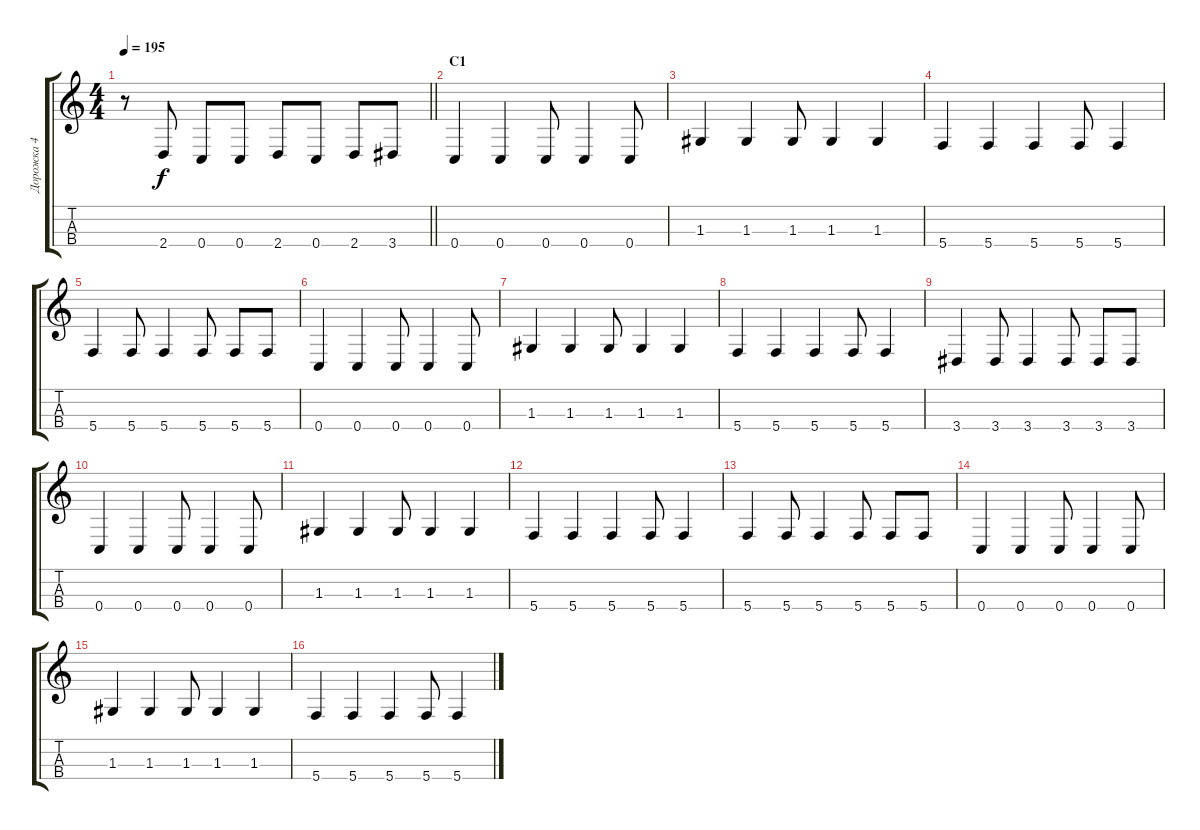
\track ("Дорожка 4" "Дорожка 4") {instrument electricbassfinger}
\staff {score tabs}
\tuning (F3 C3 G2 C2) {hide}
\ts (4 4)
\tempo 195
\clef g2
\barLineRight lightlight
\ks c
r.8{dy f} 2.4.8 0.4.8 0.4.8 2.4.8 0.4.8 2.4.8 3.4.8 |
\section ("" "C1")
0.4.4 0.4.4 0.4.8 0.4.4 0.4.8 |
1.3.4 1.3.4 1.3.8 1.3.4 1.3.4 |
5.4.4 5.4.4 5.4.4 5.4.8 5.4.4 |
5.4.4 5.4.8 5.4.4 5.4.8 5.4.8 5.4.8 |
0.4.4 0.4.4 0.4.8 0.4.4 0.4.8 |
1.3.4 1.3.4 1.3.8 1.3.4 1.3.4 |
5.4.4 5.4.4 5.4.4 5.4.8 5.4.4 |
3.4.4 3.4.8 3.4.4 3.4.8 3.4.8 3.4.8 |
0.4.4 0.4.4 0.4.8 0.4.4 0.4.8 |
1.3.4 1.3.4 1.3.8 1.3.4 1.3.4 |
5.4.4 5.4.4 5.4.4 5.4.8 5.4.4 |
5.4.4 5.4.8 5.4.4 5.4.8 5.4.8 5.4.8 |
0.4.4 0.4.4 0.4.8 0.4.4 0.4.8 |
1.3.4 1.3.4 1.3.8 1.3.4 1.3.4 |
5.4.4 5.4.4 5.4.4 5.4.8 5.4.4
